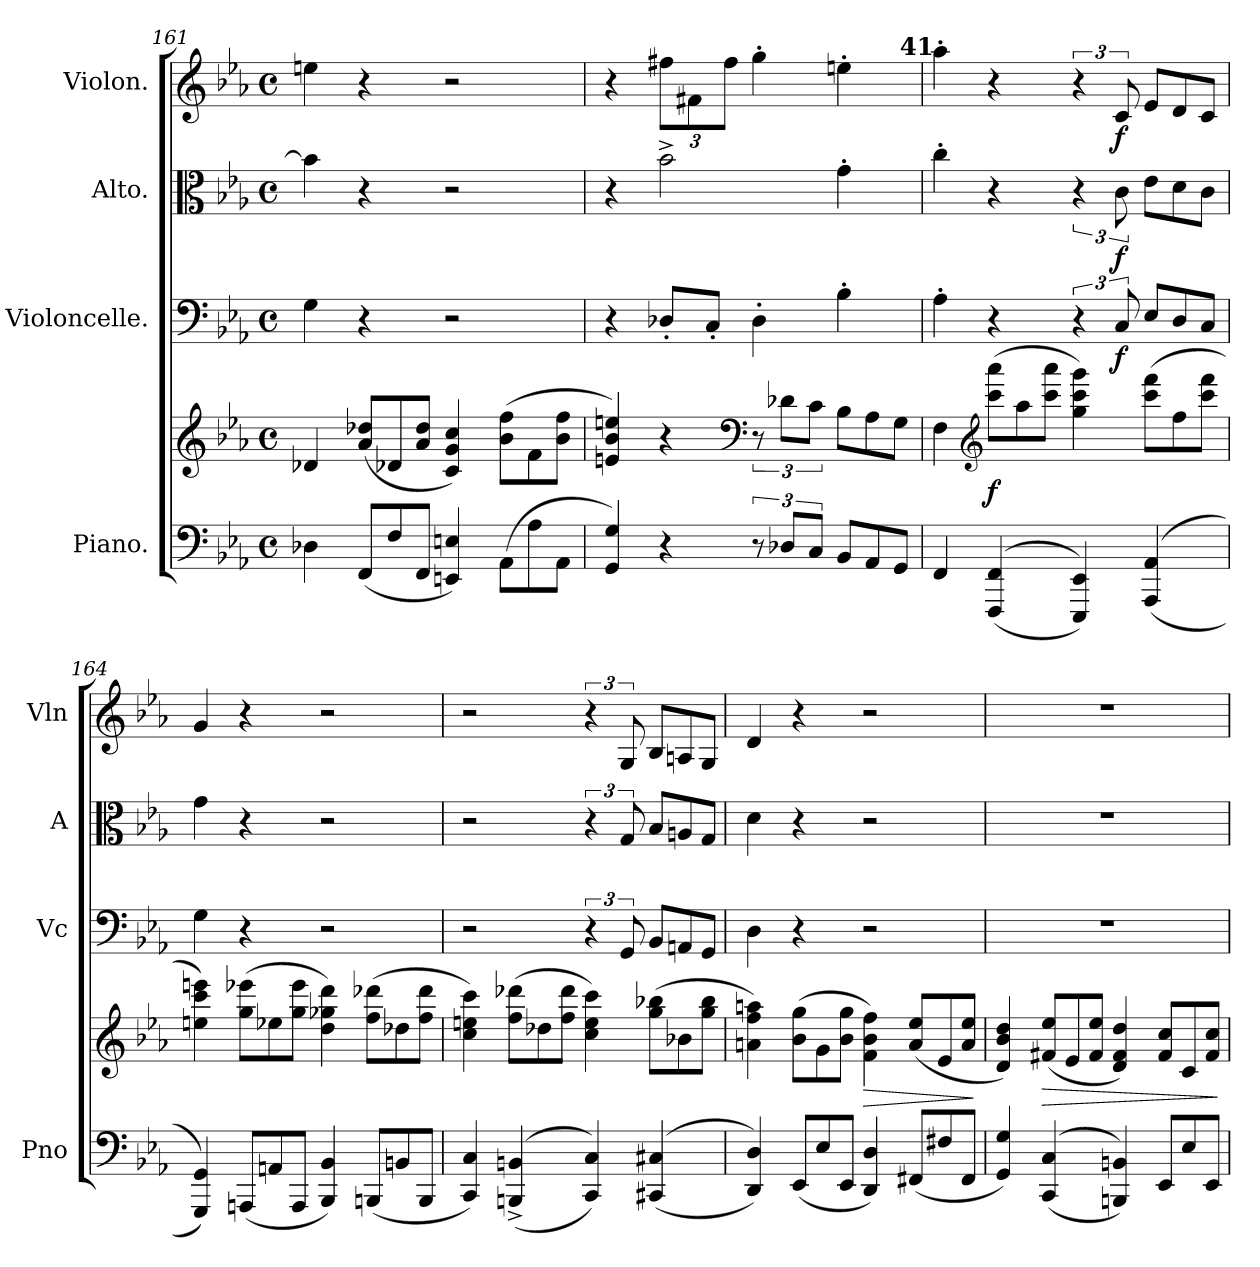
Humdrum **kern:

**kern	**kern	**dynam	**kern	**dynam	**kern	**dynam	**kern	**dynam
*part4	*part4	*part4	*part3	*part3	*part2	*part2	*part1	*part1
*staff5	*staff4	*staff4/5	*staff3	*staff3	*staff2	*staff2	*staff1	*staff1
*I"Piano.	*	*	*I"Violoncelle.	*	*I"Alto.	*	*I"Violon.	*
*I'Pno	*	*	*I'Vc	*	*I'A	*	*I'Vln	*
*clefF4	*clefG2	*	*clefF4	*	*clefC3	*	*clefG2	*
*k[b-e-a-]	*k[b-e-a-]	*	*k[b-e-a-]	*	*k[b-e-a-]	*	*k[b-e-a-]	*
*c:	*c:	*	*c:	*	*c:	*	*c:	*
*M4/4	*M4/4	*	*M4/4	*	*M4/4	*	*M4/4	*
*met(c)	*met(c)	*	*met(c)	*	*met(c)	*	*met(c)	*
=161	=161	=161	=161	=161	=161	=161	=161	=161
4D-X\	4d-X/	.	4G\	.	4b-\]	.	4een\	.
*Xtuplet	*Xtuplet	*	*	*	*	*	*	*
(12FF/L	(12a-/ 12dd-X/L	.	4r	.	4r	.	4r	.
12F/	12d-X/	.	.	.	.	.	.	.
12FF/J	12a-/ 12dd-/J	.	.	.	.	.	.	.
4EEn/ 4En/)	4c/ 4g/ 4cc/)	.	2r	.	2r	.	2r	.
(12AA-\L	(12b-\ 12ff\L	.	.	.	.	.	.	.
12A-\	12f\	.	.	.	.	.	.	.
12AA-\J	12b-\ 12ff\J	.	.	.	.	.	.	.
=162	=162	=162	=162	=162	=162	=162	=162	=162
4GG/ 4G/)	4en/ 4b-/ 4een/)	.	4r	.	4r	.	4r	.
4r	4r	.	8D-X'/L	.	2b-^\	.	12ff#X\L	.
.	.	.	.	.	.	.	12f#X\	.
.	.	.	8C'/J	.	.	.	.	.
.	.	.	.	.	.	.	12ff#\J	.
*	*clefF4	*	*	*	*	*	*	*
*tuplet	*tuplet	*	*	*	*	*	*	*
12r	12r	.	4D-'\	.	.	.	4gg'\	.
12D-X/L	12d-X\L	.	.	.	.	.	.	.
12C/J	12c\J	.	.	.	.	.	.	.
*Xtuplet	*Xtuplet	*	*	*	*	*	*	*
12BB-/L	12B-\L	.	4B-'\	.	4g'\	.	4een'\	.
12AA-/	12A-\	.	.	.	.	.	.	.
12GG/J	12G\J	.	.	.	.	.	.	.
=163	=163	=163	=163	=163	=163	=163	=163	=163
!	!	!	!	!	!	!	!LO:TX:a:B:rj:t=41	!
4FF/	4F\	.	4A-'\	.	4cc'\	.	4aa-'\	.
*	*clefG2	*	*	*	*	*	*	*
(<(>4FFF/ 4FF/	(12ccc\ 12aaa-\L	f	4r	.	4r	.	4r	.
.	12aa-\	.	.	.	.	.	.	.
.	12ccc\ 12aaa-\J	.	.	.	.	.	.	.
4EEE-/ 4EE-/))	4gg\ 4ccc\ 4ggg\)	.	6r	.	6r	.	6r	.
.	.	.	12C/	f	12c\	f	12c/	f
*	*	*	*Xtuplet	*	*Xtuplet	*	*Xtuplet	*
(<(>4AAA-/ 4AA-/	(12ccc\ 12fff\L	.	12E-/L	.	12e-\L	.	12e-/L	.
.	12ff\	.	12D/	.	12d\	.	12d/	.
.	12ccc\ 12fff\J	.	12C/J	.	12c\J	.	12c/J	.
=164	=164	=164	=164	=164	=164	=164	=164	=164
4GGG/ 4GG/))	4een\ 4ccc\ 4eeen\)	.	4G\	.	4g\	.	4g/	.
(12AAAn/L	(12gg\ 12eee-X\L	.	4r	.	4r	.	4r	.
12AAn/	12ee-X\	.	.	.	.	.	.	.
12AAA/J	12gg\ 12eee-\J	.	.	.	.	.	.	.
4BBB-/ 4BB-/)	4dd\ 4gg-X\ 4ddd\)	.	2r	.	2r	.	2r	.
(12BBBn/L	(12ff\ 12ddd-X\L	.	.	.	.	.	.	.
12BBn/	12dd-X\	.	.	.	.	.	.	.
12BBB/J	12ff\ 12ddd-\J	.	.	.	.	.	.	.
=165	=165	=165	=165	=165	=165	=165	=165	=165
4CC/ 4C/)	4cc\ 4een\ 4ccc\)	.	2r	.	2r	.	2r	.
(<(>4BBBn^/ 4BBn^/	(12ff\ 12ddd-X\L	.	.	.	.	.	.	.
.	12dd-X\	.	.	.	.	.	.	.
.	12ff\ 12ddd-\J	.	.	.	.	.	.	.
*	*	*	*tuplet	*	*tuplet	*	*tuplet	*
4CC/ 4C/))	4cc\ 4ee\ 4ccc\)	.	6r	.	6r	.	6r	.
.	.	.	12GG/	.	12G/	.	12G/	.
*	*	*	*Xtuplet	*	*Xtuplet	*	*Xtuplet	*
(<(>4CC#X/ 4C#X/	(12gg\ 12bb-X\L	.	12BB-/L	.	12B-/L	.	12B-/L	.
.	12b-X\	.	12AAn/	.	12An/	.	12An/	.
.	12gg\ 12bb-\J	.	12GG/J	.	12G/J	.	12G/J	.
=166	=166	=166	=166	=166	=166	=166	=166	=166
4DD/ 4D/))	4an\ 4ff\ 4aan\)	.	4D\	.	4d\	.	4d/	.
(12EE-/L	(12b-\ 12gg\L	.	4r	.	4r	.	4r	.
12E-/	12g\	.	.	.	.	.	.	.
12EE-/J	12b-\ 12gg\J	.	.	.	.	.	.	.
4DD/ 4D/)	4f\ 4b-\ 4ff\)	>	2r	.	2r	.	2r	.
(12FF#X/L	(12a/ 12ee-/L	.	.	.	.	.	.	.
12F#X/	12e-/	.	.	.	.	.	.	.
12FF#/J	12a/ 12ee-/J	.	.	.	.	.	.	.
.	.	]	.	.	.	.	.	.
=167	=167	=167	=167	=167	=167	=167	=167	=167
4GG/ 4G/)	4d/ 4b-/ 4dd/)	.	1r	.	1r	.	1r	.
(<(>4CC/ 4C/	(12f#X/ 12ee-/L	>	.	.	.	.	.	.
.	12e-/	.	.	.	.	.	.	.
.	12f#/ 12ee-/J	.	.	.	.	.	.	.
4BBBn/ 4BBn/))	4d/ 4f#/ 4dd/)	.	.	.	.	.	.	.
12EE-/L	12f#/ 12cc/L	.	.	.	.	.	.	.
12E-/	12c/	.	.	.	.	.	.	.
12EE-/J	12f#/ 12cc/J	.	.	.	.	.	.	.
.	.	]	.	.	.	.	.	.
=	=	=	=	=	=	=	=	=
*-	*-	*-	*-	*-	*-	*-	*-	*-
